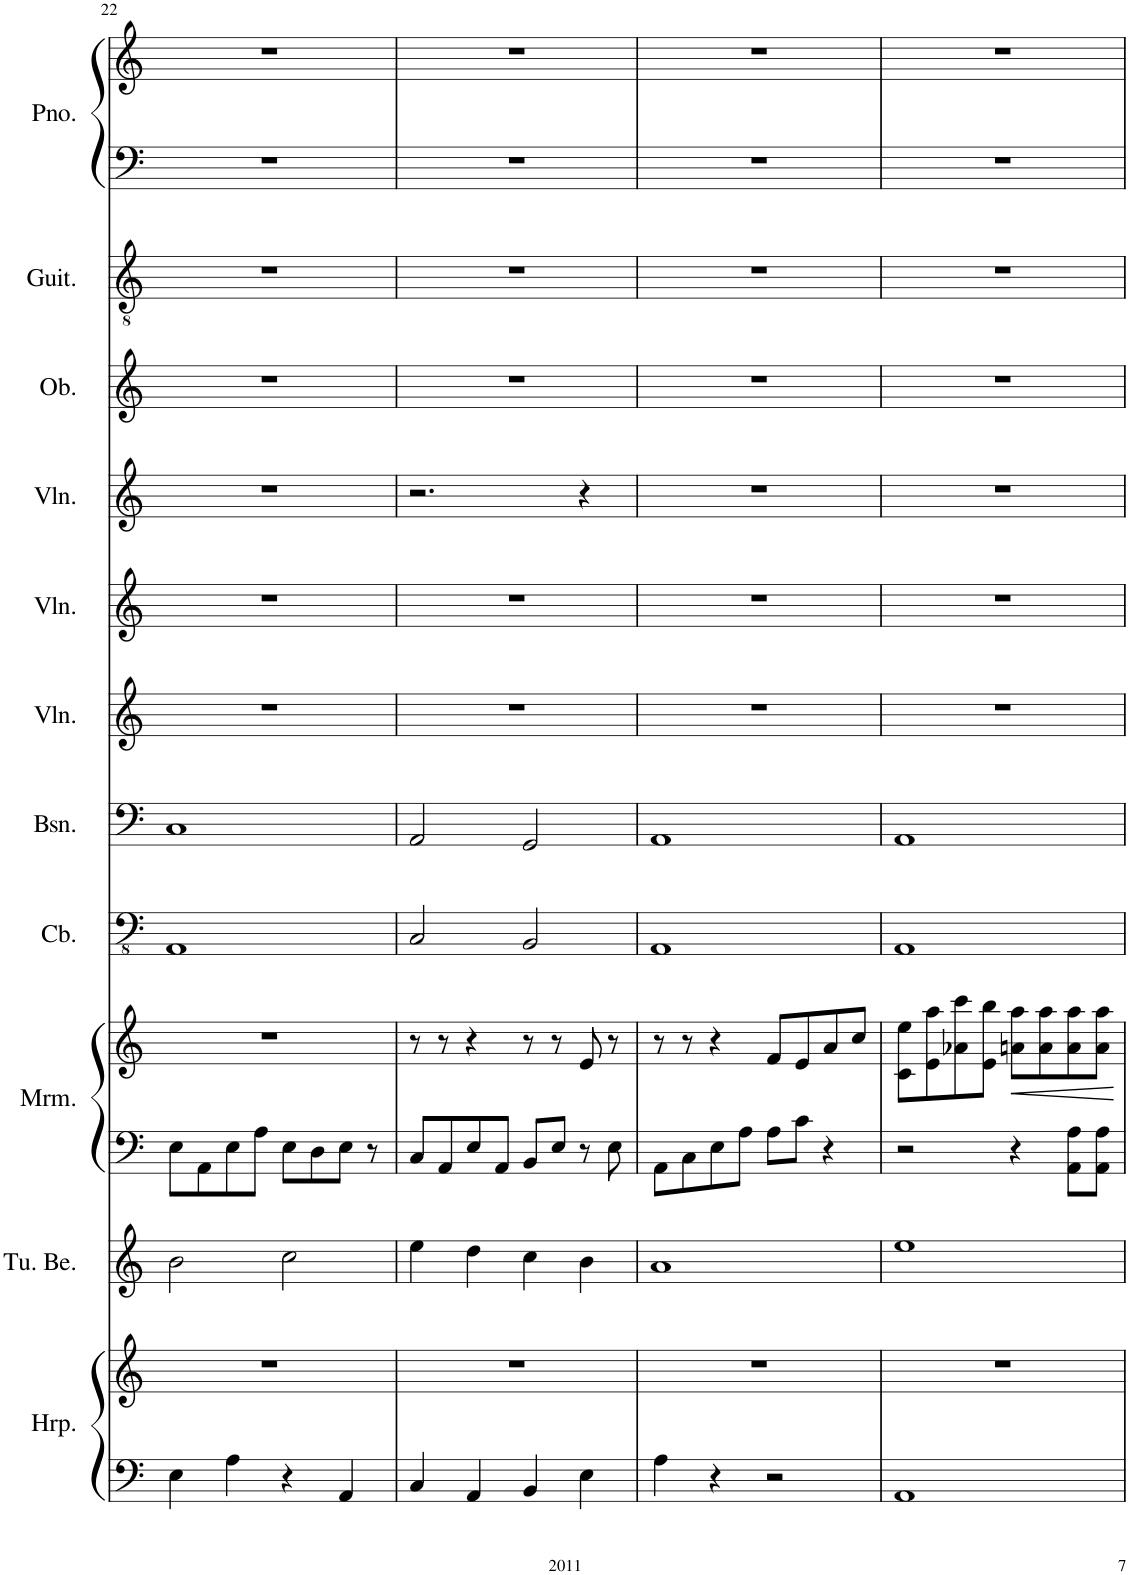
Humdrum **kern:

**kern	**kern	**kern	**kern	**kern	**dynam	**kern	**kern	**kern	**kern	**kern	**kern	**kern	**kern	**kern
*part11	*part11	*part10	*part9	*part9	*part9	*part8	*part7	*part6	*part5	*part4	*part3	*part2	*part1	*part1
*staff14	*staff13	*staff12	*staff11	*staff10	*staff10/11	*staff9	*staff8	*staff7	*staff6	*staff5	*staff4	*staff3	*staff2	*staff1
*I"Harp	*	*I"Tubular Bells	*I"Marimba	*	*	*I"Contrabass	*I"Bassoon	*I"Violin	*I"Violin	*I"Violin	*I"Oboe	*I"Guitar	*I"Piano	*
*I'Hrp.	*	*I'Tu. Be.	*I'Mrm.	*	*	*I'Cb.	*I'Bsn.	*I'Vln.	*I'Vln.	*I'Vln.	*I'Ob.	*I'Guit.	*I'Pno.	*
!!LO:PB:g=z
*clefF4	*clefG2	*clefG2	*clefF4	*clefG2	*	*clefFv4	*clefF4	*clefG2	*clefG2	*clefG2	*clefG2	*clefGv2	*clefF4	*clefG2
*	*	*	*	*	*	*ITrd7c12	*	*	*	*	*	*	*	*
*k[]	*k[]	*k[]	*k[]	*k[]	*	*k[]	*k[]	*k[]	*k[]	*k[]	*k[]	*k[]	*k[]	*k[]
*M4/4	*M4/4	*M4/4	*M4/4	*M4/4	*	*M4/4	*M4/4	*M4/4	*M4/4	*M4/4	*M4/4	*M4/4	*M4/4	*M4/4
=22	=22	=22	=22	=22	=22	=22	=22	=22	=22	=22	=22	=22	=22	=22
4E\	1r	2b\	8E\L	1r	.	1AAA	1C	1r	1r	1r	1r	1r	1r	1r
.	.	.	8AA\	.	.	.	.	.	.	.	.	.	.	.
4A\	.	.	8E\	.	.	.	.	.	.	.	.	.	.	.
.	.	.	8A\J	.	.	.	.	.	.	.	.	.	.	.
4r	.	2cc\	8E\L	.	.	.	.	.	.	.	.	.	.	.
.	.	.	8D\	.	.	.	.	.	.	.	.	.	.	.
4AA/	.	.	8E\J	.	.	.	.	.	.	.	.	.	.	.
.	.	.	8r	.	.	.	.	.	.	.	.	.	.	.
=23	=23	=23	=23	=23	=23	=23	=23	=23	=23	=23	=23	=23	=23	=23
4C/	1r	4ee\	8C/L	8r	.	2CC/	2AA/	1r	1r	2.r	1r	1r	1r	1r
.	.	.	8AA/	8r	.	.	.	.	.	.	.	.	.	.
4AA/	.	4dd\	8E/	4r	.	.	.	.	.	.	.	.	.	.
.	.	.	8AA/J	.	.	.	.	.	.	.	.	.	.	.
4BB/	.	4cc\	8BB/L	8r	.	2BBB/	2GG/	.	.	.	.	.	.	.
.	.	.	8E/J	8r	.	.	.	.	.	.	.	.	.	.
4E\	.	4b\	8r	8e/	.	.	.	.	.	4r	.	.	.	.
.	.	.	8E\	8r	.	.	.	.	.	.	.	.	.	.
=24	=24	=24	=24	=24	=24	=24	=24	=24	=24	=24	=24	=24	=24	=24
4A\	1r	1a	8AA\L	8r	.	1AAA	1AA	1r	1r	1r	1r	1r	1r	1r
.	.	.	8C\	8r	.	.	.	.	.	.	.	.	.	.
4r	.	.	8E\	4r	.	.	.	.	.	.	.	.	.	.
.	.	.	8A\J	.	.	.	.	.	.	.	.	.	.	.
2r	.	.	8A\L	8f/L	.	.	.	.	.	.	.	.	.	.
.	.	.	8c\J	8e/	.	.	.	.	.	.	.	.	.	.
.	.	.	4r	8a/	.	.	.	.	.	.	.	.	.	.
.	.	.	.	8cc/J	.	.	.	.	.	.	.	.	.	.
=25	=25	=25	=25	=25	=25	=25	=25	=25	=25	=25	=25	=25	=25	=25
1AA	1r	1ee	2r	8c\ 8ee\L	.	1AAA	1AA	1r	1r	1r	1r	1r	1r	1r
.	.	.	.	8e\ 8aa\	.	.	.	.	.	.	.	.	.	.
.	.	.	.	8a-X\ 8ccc\	.	.	.	.	.	.	.	.	.	.
.	.	.	.	8e\ 8bb\J	.	.	.	.	.	.	.	.	.	.
!	!	!	!	!	!LO:HP:b	!	!	!	!	!	!	!	!	!
.	.	.	4r	8an\ 8aa\L	<	.	.	.	.	.	.	.	.	.
.	.	.	.	8a\ 8aa\	.	.	.	.	.	.	.	.	.	.
.	.	.	8AA\ 8A\L	8a\ 8aa\	.	.	.	.	.	.	.	.	.	.
.	.	.	8AA\ 8A\J	8a\ 8aa\J	.	.	.	.	.	.	.	.	.	.
.	.	.	.	.	[	.	.	.	.	.	.	.	.	.
=	=	=	=	=	=	=	=	=	=	=	=	=	=	=
*-	*-	*-	*-	*-	*-	*-	*-	*-	*-	*-	*-	*-	*-	*-
